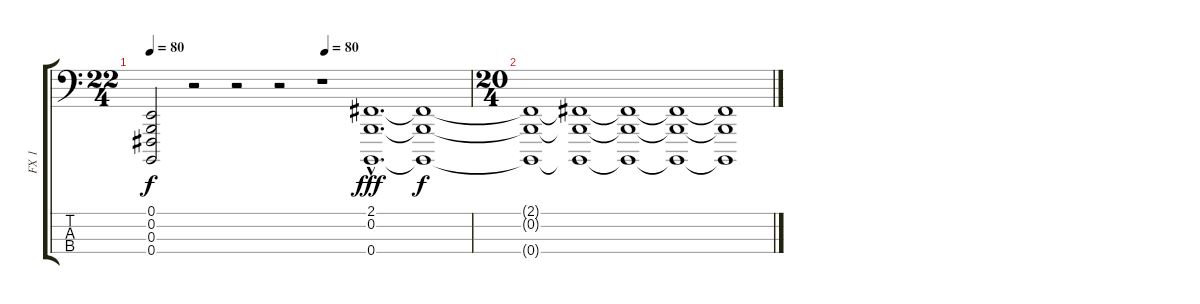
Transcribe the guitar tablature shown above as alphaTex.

\track ("FX 1" "FX 1") {instrument timpani}
\staff {score tabs}
\tuning (E2 B1 Gb1 B0) {hide}
\ts (22 4)
\tempo 80
\tempo (80 0.5454545454545454)
\clef f4
\ks c
(0.1 0.2 0.3 0.4).2{dy f} r.2 r.2 r.2 r.1 (2.1{hac} 0.2{hac} 0.4{hac}).1{d dy fff} (2.1{t} 0.2{t} 0.4{t}).1{dy f} |
\ts (20 4)
(2.1{t} 0.2{t} 0.4{t}).1 (2.1{t} 0.2{t} 0.4{t}).1 (2.1{t} 0.2{t} 0.4{t}).1 (2.1{t} 0.2{t} 0.4{t}).1 (2.1{t} 0.2{t} 0.4{t}).1
